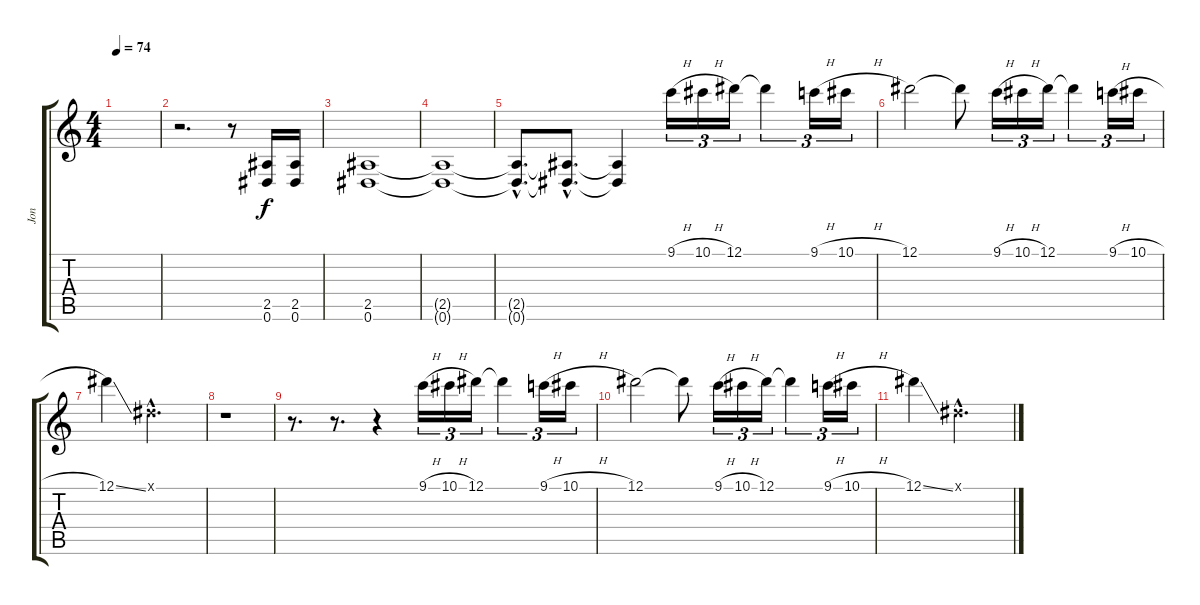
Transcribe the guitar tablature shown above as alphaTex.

\track ("Jon" "Jon") {instrument distortionguitar}
\staff {score tabs}
\tuning (Eb4 Bb3 Gb3 Db3 Ab2 Eb2) {hide}
\ts (4 4)
\tempo 74
\tempo 88
\tempo 74
\clef g2
\ks c
|
r.2{d} r.8 (2.5 0.6).16 (2.5 0.6).16 |
(2.5 0.6).1 |
(2.5{t} 0.6{t}).1 |
(2.5{hac t} 0.6{hac t}).8{d} (2.5{hac t} 0.6{hac t}).8{d} (2.5{t} 0.6{t}).4 9.1{h}.16{tu (3 2)} 10.1{h}.16{tu (3 2)} 12.1.16{tu (3 2)} 12.1{t}.4{tu (3 2)} 9.1{h}.16{tu (3 2)} 10.1{h}.16{tu (3 2)} |
12.1.2 12.1{t}.8 9.1{h}.16{tu (3 2)} 10.1{h}.16{tu (3 2)} 12.1.16{tu (3 2)} 12.1{t}.4{tu (3 2)} 9.1{h}.16{tu (3 2)} 10.1{h}.16{tu (3 2)} |
12.1{ss}.4 0.1{hac x}.2{d} |
r.1 |
r.8{d} r.8{d} r.4 9.1{h}.16{tu (3 2)} 10.1{h}.16{tu (3 2)} 12.1.16{tu (3 2)} 12.1{t}.4{tu (3 2)} 9.1{h}.16{tu (3 2)} 10.1{h}.16{tu (3 2)} |
12.1.2 12.1{t}.8 9.1{h}.16{tu (3 2)} 10.1{h}.16{tu (3 2)} 12.1.16{tu (3 2)} 12.1{t}.4{tu (3 2)} 9.1{h}.16{tu (3 2)} 10.1{h}.16{tu (3 2)} |
12.1{ss}.4 0.1{hac x}.2{d}
